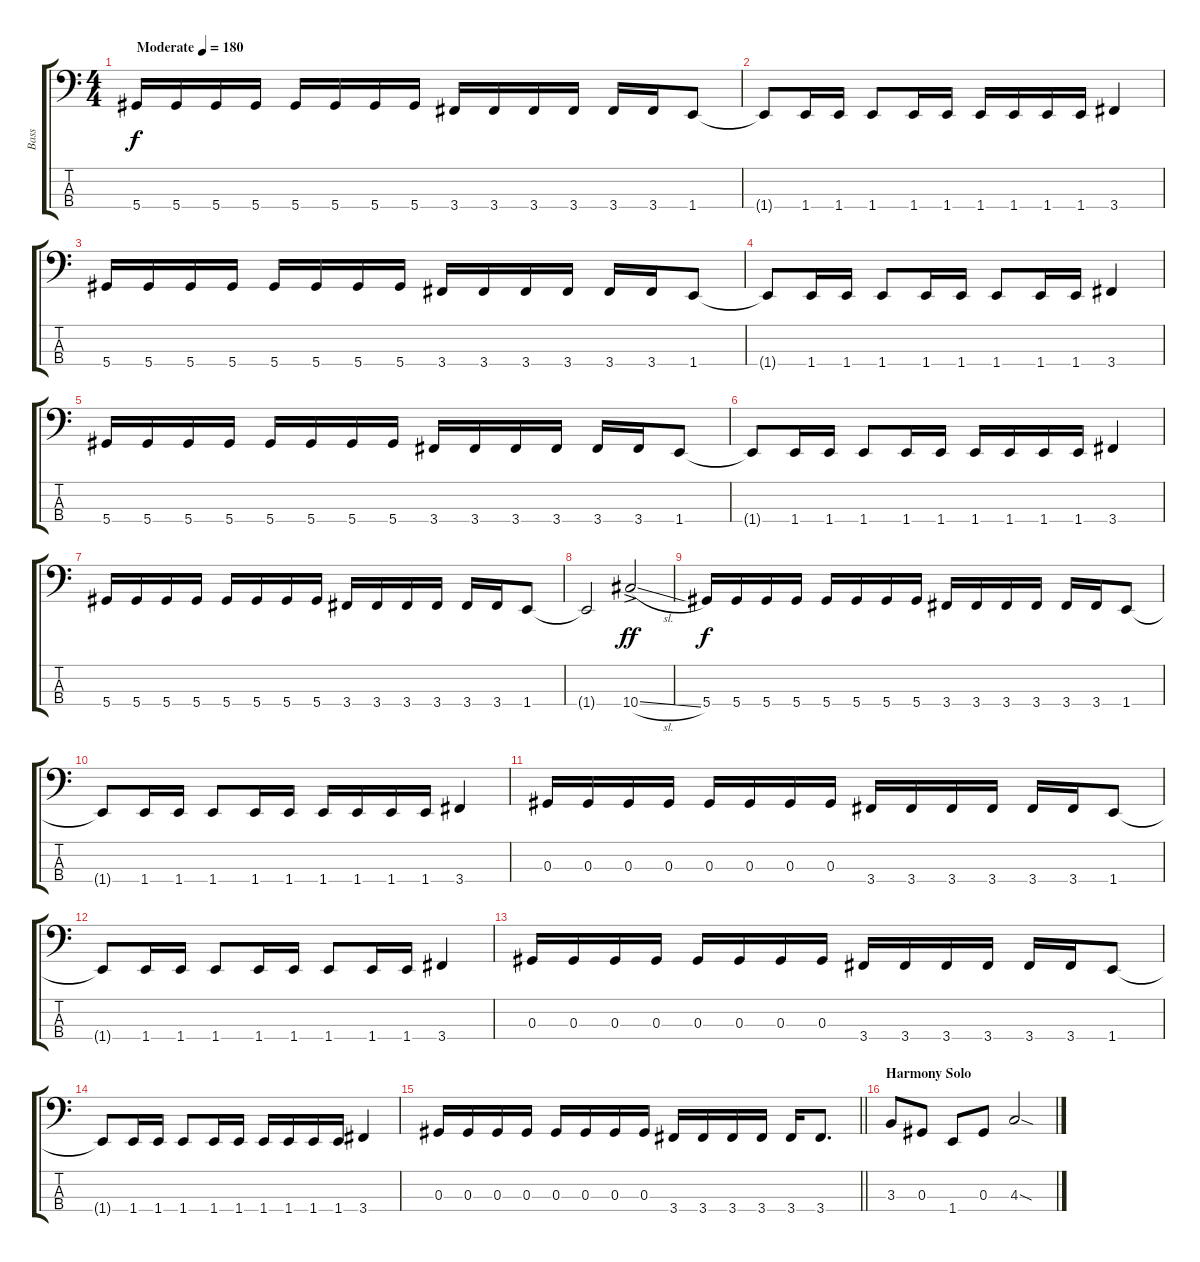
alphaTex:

\track ("Bass" "Bass") {instrument electricbassfinger}
\staff {score tabs}
\tuning (Gb2 Db2 Ab1 Eb1) {hide}
\ts (4 4)
\tempo (180 "Moderate")
\clef f4
\ks c
5.4.16{dy f instrument electricbassfinger} 5.4.16 5.4.16 5.4.16 5.4.16 5.4.16 5.4.16 5.4.16 3.4.16 3.4.16 3.4.16 3.4.16 3.4.16 3.4.16 1.4.8 |
1.4{t}.8 1.4.16 1.4.16 1.4.8 1.4.16 1.4.16 1.4.16 1.4.16 1.4.16 1.4.16 3.4.4 |
5.4.16 5.4.16 5.4.16 5.4.16 5.4.16 5.4.16 5.4.16 5.4.16 3.4.16 3.4.16 3.4.16 3.4.16 3.4.16 3.4.16 1.4.8 |
1.4{t}.8 1.4.16 1.4.16 1.4.8 1.4.16 1.4.16 1.4.8 1.4.16 1.4.16 3.4.4 |
5.4.16 5.4.16 5.4.16 5.4.16 5.4.16 5.4.16 5.4.16 5.4.16 3.4.16 3.4.16 3.4.16 3.4.16 3.4.16 3.4.16 1.4.8 |
1.4{t}.8 1.4.16 1.4.16 1.4.8 1.4.16 1.4.16 1.4.16 1.4.16 1.4.16 1.4.16 3.4.4 |
5.4.16 5.4.16 5.4.16 5.4.16 5.4.16 5.4.16 5.4.16 5.4.16 3.4.16 3.4.16 3.4.16 3.4.16 3.4.16 3.4.16 1.4.8 |
1.4{t}.2 10.4{sl ac}.2{dy ff} |
5.4.16{dy f} 5.4.16 5.4.16 5.4.16 5.4.16 5.4.16 5.4.16 5.4.16 3.4.16 3.4.16 3.4.16 3.4.16 3.4.16 3.4.16 1.4.8 |
1.4{t}.8 1.4.16 1.4.16 1.4.8 1.4.16 1.4.16 1.4.16 1.4.16 1.4.16 1.4.16 3.4.4 |
0.3.16 0.3.16 0.3.16 0.3.16 0.3.16 0.3.16 0.3.16 0.3.16 3.4.16 3.4.16 3.4.16 3.4.16 3.4.16 3.4.16 1.4.8 |
1.4{t}.8 1.4.16 1.4.16 1.4.8 1.4.16 1.4.16 1.4.8 1.4.16 1.4.16 3.4.4 |
0.3.16 0.3.16 0.3.16 0.3.16 0.3.16 0.3.16 0.3.16 0.3.16 3.4.16 3.4.16 3.4.16 3.4.16 3.4.16 3.4.16 1.4.8 |
1.4{t}.8 1.4.16 1.4.16 1.4.8 1.4.16 1.4.16 1.4.16 1.4.16 1.4.16 1.4.16 3.4.4 |
\barLineRight lightlight
0.3.16 0.3.16 0.3.16 0.3.16 0.3.16 0.3.16 0.3.16 0.3.16 3.4.16 3.4.16 3.4.16 3.4.16 3.4.16 3.4.8{d} |
\section ("" "Harmony Solo")
3.3.8 0.3.8 1.4.8 0.3.8 4.3{sod}.2
